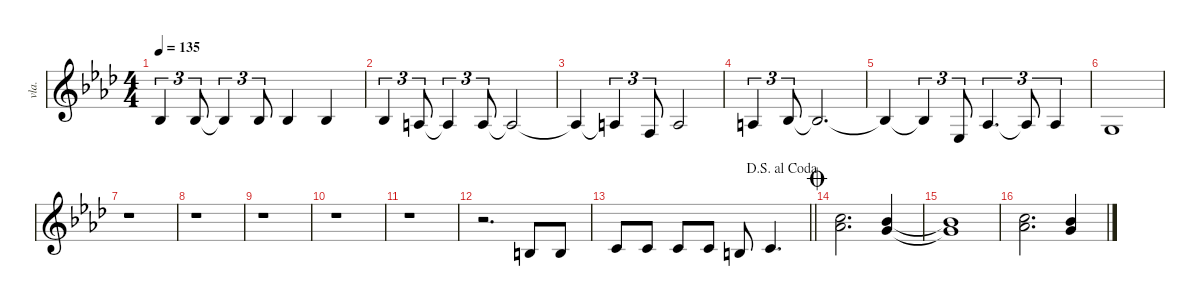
\defaultSystemsLayout 4
\hideDynamics
\bracketExtendMode nobrackets
\otherSystemsTrackNameOrientation horizontal
\track ("Vocaux" "vla.") {defaultSystemsLayout 8 instrument viola}
\staff {score}
\tuning (E4 B3 G3 D3 A2 E2)
\ts (4 4)
\tempo 135
\clef g2
\ks ab
3.3{t acc b}.4{tu (3 2) dy f beam Up} 3.3{acc b}.8{tu (3 2) beam Up} 3.3{t acc b}.4{tu (3 2) beam Up} 3.3{acc b}.8{tu (3 2) beam Up} 3.3{acc b}.4{beam Up} 3.3{acc b}.4{beam Up} |
3.3{acc b}.4{tu (3 2) beam Up} 2.3{acc forcenatural}.8{tu (3 2) beam Up} 2.3{t acc forcenatural}.4{tu (3 2) beam Up} 2.3{acc forcenatural}.8{tu (3 2) beam Up} 2.3{t acc forcenatural}.2{beam Up} |
2.3{t acc forcenatural}.4{beam Up} 2.3{t acc forcenatural}.4{tu (3 2) beam Up} 3.4{acc forcenatural}.8{tu (3 2) beam Up} 2.3{acc forcenatural}.2{beam Up} |
2.3{acc forcenatural}.4{tu (3 2) beam Up} 3.3{acc b}.8{tu (3 2) beam Up} 3.3{t acc b}.2{d beam Up} |
3.3{t acc b}.4{beam Up} 3.3{t acc b}.4{tu (3 2) beam Up} 1.4{acc b}.8{tu (3 2) beam Up} 1.3{acc b}.4{d tu (3 2) beam Up} 1.3{t acc b}.8{tu (3 2) beam Up} 1.3{acc b}.4{tu (3 2) beam Up} |
0.3{acc forcenatural}.1{beam Up} |
r.1{beam Down} |
r.1{beam Down} |
r.1{beam Down} |
r.1{beam Down} |
r.1{beam Down} |
r.2{d beam Down} 4.3{acc forcenatural}.8{beam Up} 4.3{acc forcenatural}.8{beam Up} |
\jump dalsegnoalcoda
\barLineRight lightlight
5.3{acc forcenatural}.8{beam Up} 1.2{acc forcenatural}.8{beam Up} 1.2{acc forcenatural}.8{beam Up} 1.2{acc forcenatural}.8{beam Up} 4.3{acc forcenatural}.8{beam Up} 1.2{acc forcenatural}.4{d beam Up} |
\jump coda
(8.1{acc forcenatural} 9.2{acc b}).2{d beam Down} (6.1{acc b} 8.2{acc forcenatural}).4{beam Up} |
(6.1{t acc b} 8.2{t acc forcenatural}).1{beam Up} |
(8.1{acc forcenatural} 9.2{acc b}).2{d beam Down} (6.1{acc b} 8.2{acc forcenatural}).4{beam Up}
